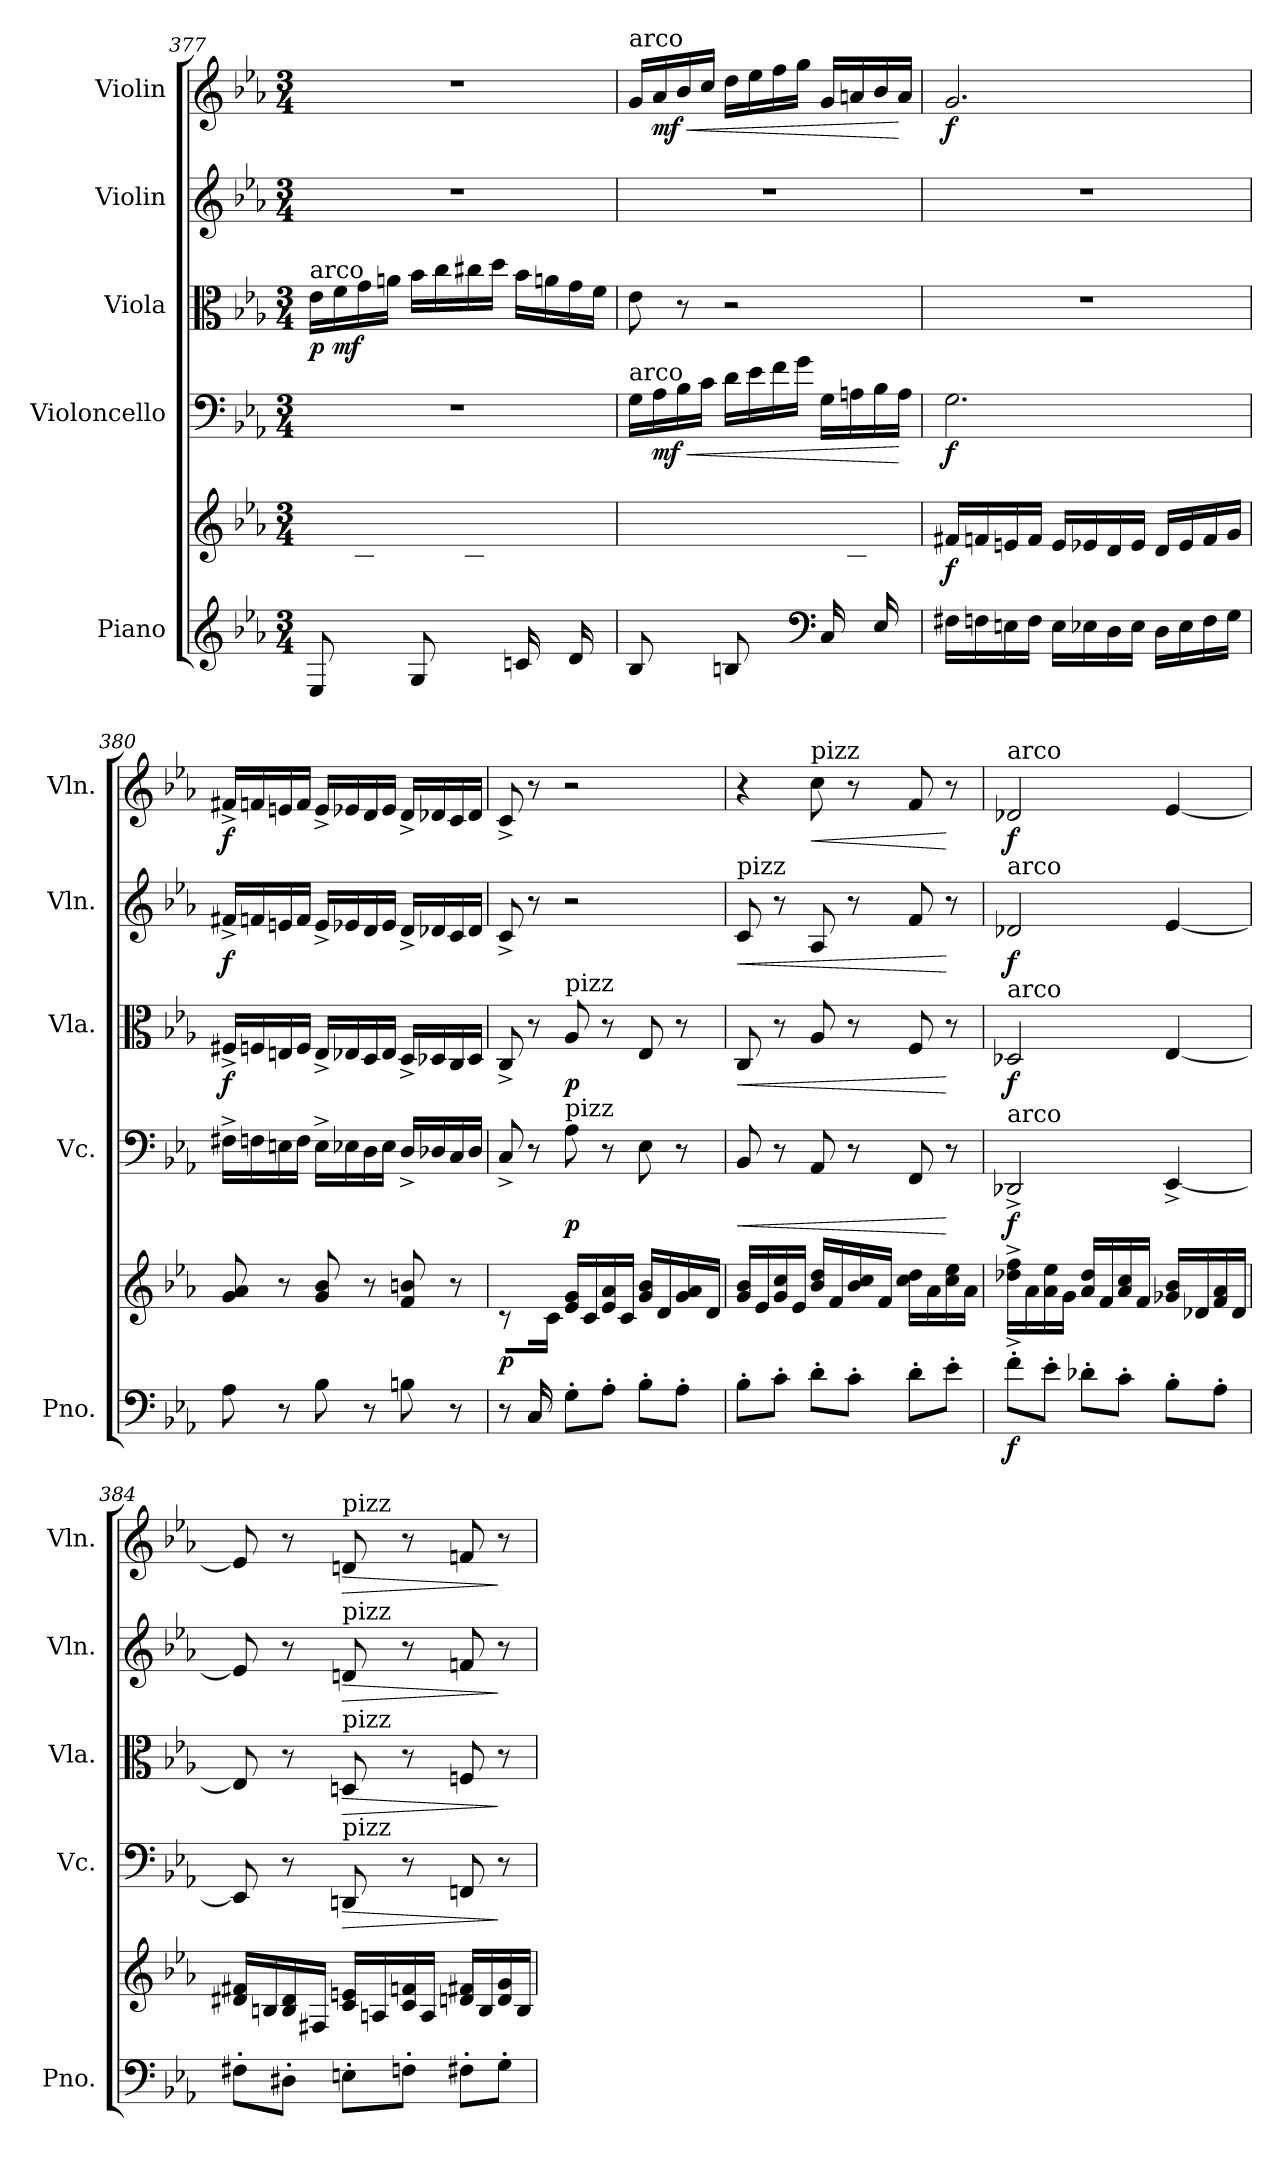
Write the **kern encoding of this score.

**kern	**kern	**dynam	**kern	**dynam	**kern	**dynam	**kern	**dynam	**kern	**dynam
*part5	*part5	*part5	*part4	*part4	*part3	*part3	*part2	*part2	*part1	*part1
*staff6	*staff5	*staff5/6	*staff4	*staff4	*staff3	*staff3	*staff2	*staff2	*staff1	*staff1
*I"Piano	*	*	*I"Violoncello	*	*I"Viola	*	*I"Violin	*	*I"Violin	*
*I'Pno.	*	*	*I'Vc.	*	*I'Vla.	*	*I'Vln.	*	*I'Vln.	*
!!LO:PB:g=z
*clefG2	*clefG2	*	*clefF4	*	*clefC3	*	*clefG2	*	*clefG2	*
*k[b-e-a-]	*k[b-e-a-]	*	*k[b-e-a-]	*	*k[b-e-a-]	*	*k[b-e-a-]	*	*k[b-e-a-]	*
*M3/4	*M3/4	*	*M3/4	*	*M3/4	*	*M3/4	*	*M3/4	*
=377	=377	=377	=377	=377	=377	=377	=377	=377	=377	=377
*^	*	*	*	*	*	*	*	*	*	*
!	!	!	!	!	!	!LO:TX:a:t=arco	!	!	!	!	!
!	!	!	!	!	!	!	!LO:DY:b	!	!	!	!
8E-/L	2.ryy	8ryy	.	2.r	.	16e-\LL	p	2.r	.	2.r	.
!	!	!	!	!	!	!	!LO:DY:b	!	!	!	!
.	.	.	.	.	.	16f\	mf	.	.	.	.
8ryy	.	8B-\ 8g\J	.	.	.	16g\	.	.	.	.	.
.	.	.	.	.	.	16an\JJ	.	.	.	.	.
8G/L	.	8ryy	.	.	.	16b-\LL	.	.	.	.	.
.	.	.	.	.	.	16cc\	.	.	.	.	.
8ryy	.	8B-\J	.	.	.	16cc#X\	.	.	.	.	.
.	.	.	.	.	.	16dd\JJ	.	.	.	.	.
16cn/LL	.	16ryy	.	.	.	16b-\LL	.	.	.	.	.
16ryy	.	16e-\	.	.	.	16an\	.	.	.	.	.
16d/	.	16ryy	.	.	.	16g\	.	.	.	.	.
16ryy	.	16a-\ 16b-\JJ	.	.	.	16f\JJ	.	.	.	.	.
=378	=378	=378	=378	=378	=378	=378	=378	=378	=378	=378	=378
!	!	!	!	!	!	!	!	!	!	!LO:TX:a:t=arco	!
!	!	!	!	!LO:TX:a:t=arco	!	!	!	!	!	!	!
8B-/L	4ryy	8ryy	.	16G\LL	.	8e-\	.	2.r	.	16g/LL	.
!	!	!	!	!	!LO:HP:b	!	!	!	!	!	!LO:HP:b
!	!	!	!	!	!LO:DY:n=1:b	!	!	!	!	!	!LO:DY:n=1:b
.	.	.	.	16A-\	< mf	.	.	.	.	16a-/	< mf
8ryy	.	8g\ 8ee-\J	.	16B-\	.	8r	.	.	.	16b-/	.
.	.	.	.	16c\JJ	.	.	.	.	.	16cc/JJ	.
8Bn/L	4ryy	8ryy	.	16d\LL	.	2r	.	.	.	16dd\LL	.
.	.	.	.	16e-\	.	.	.	.	.	16ee-\	.
8ryy	.	8e-\ 8g\J	.	16f\	.	.	.	.	.	16ff\	.
.	.	.	.	16g\JJ	.	.	.	.	.	16gg\JJ	.
*clefF4	*	*	*	*	*	*	*	*	*	*	*
16C/LL	4ryy	16ryy	.	16G\LL	.	.	.	.	.	16g/LL	.
16ryy	.	16c\	.	16An\	.	.	.	.	.	16an/	.
16E-/	.	16ryy	.	16B-\	.	.	.	.	.	16b-/	.
16ryy	.	16e-\JJ	.	16A\JJ	[	.	.	.	.	16a/JJ	[
*v	*v	*	*	*	*	*	*	*	*	*	*
!!LO:LB:g=z
=379	=379	=379	=379	=379	=379	=379	=379	=379	=379	=379
!	!	!LO:DY:b	!	!LO:DY:b	!	!	!	!	!	!LO:DY:b
16F#X\LL	16f#X/LL	f	2.G\	f	2.r	.	2.r	.	2.g/	f
16Fn\	16fn/	.	.	.	.	.	.	.	.	.
16En\	16en/	.	.	.	.	.	.	.	.	.
16F\JJ	16f/JJ	.	.	.	.	.	.	.	.	.
16E\LL	16e/LL	.	.	.	.	.	.	.	.	.
16E-X\	16e-X/	.	.	.	.	.	.	.	.	.
16D\	16d/	.	.	.	.	.	.	.	.	.
16E-\JJ	16e-/JJ	.	.	.	.	.	.	.	.	.
16D\LL	16d/LL	.	.	.	.	.	.	.	.	.
16E-\	16e-/	.	.	.	.	.	.	.	.	.
16F\	16f/	.	.	.	.	.	.	.	.	.
16G\JJ	16g/JJ	.	.	.	.	.	.	.	.	.
=380	=380	=380	=380	=380	=380	=380	=380	=380	=380	=380
!	!	!	!	!	!	!LO:DY:b	!	!LO:DY:b	!	!LO:DY:b
8A-\	8g/ 8a-/	.	16F#X^\LL	.	16F#X^/LL	f	16f#X^/LL	f	16f#X^/LL	f
.	.	.	16Fn\	.	16Fn/	.	16fn/	.	16fn/	.
8r	8r	.	16En\	.	16En/	.	16en/	.	16en/	.
.	.	.	16F\JJ	.	16F/JJ	.	16f/JJ	.	16f/JJ	.
8B-\	8g/ 8b-/	.	16E^\LL	.	16E^/LL	.	16e^/LL	.	16e^/LL	.
.	.	.	16E-X\	.	16E-X/	.	16e-X/	.	16e-X/	.
8r	8r	.	16D\	.	16D/	.	16d/	.	16d/	.
.	.	.	16E-\JJ	.	16E-/JJ	.	16e-/JJ	.	16e-/JJ	.
8Bn\	8f/ 8bn/	.	16D^/LL	.	16D^/LL	.	16d^/LL	.	16d^/LL	.
.	.	.	16D-X/	.	16D-X/	.	16d-X/	.	16d-X/	.
8r	8r	.	16C/	.	16C/	.	16c/	.	16c/	.
.	.	.	16D-/JJ	.	16D-/JJ	.	16d-/JJ	.	16d-/JJ	.
!!LO:PB:g=z
=381	=381	=381	=381	=381	=381	=381	=381	=381	=381	=381
*^	*	*	*	*	*	*	*	*	*	*
!	!	!	!LO:DY:b	!	!	!	!	!	!	!	!
8ryy	8r	8r	p	8C^/	.	8C^/	.	8c^/	.	8c^/	.
16C/LL	8C/	16ryy	.	8r	.	8r	.	8r	.	8r	.
2ryy	.	16c\JJ	.	.	.	.	.	.	.	.	.
!	!	!	!	!	!	!LO:TX:a:t=pizz	!	!	!	!	!
!	!	!	!	!LO:TX:a:t=pizz	!	!	!	!	!	!	!
!	!	!	!	!	!LO:DY:b	!	!LO:DY:b	!	!	!	!
.	8G'\L	16e-/ 16g/LL	.	8A-\	p	8A-/	p	2r	.	2r	.
.	.	16c/	.	.	.	.	.	.	.	.	.
.	8A-'\J	16e-/ 16a-/	.	8r	.	8r	.	.	.	.	.
.	.	16c/JJ	.	.	.	.	.	.	.	.	.
.	8B-'\L	16g/ 16b-/LL	.	8E-\	.	8E-/	.	.	.	.	.
.	.	16d/	.	.	.	.	.	.	.	.	.
.	8A-'\J	16g/ 16a-/	.	8r	.	8r	.	.	.	.	.
16ryy	.	16d/JJ	.	.	.	.	.	.	.	.	.
*v	*v	*	*	*	*	*	*	*	*	*	*
=382	=382	=382	=382	=382	=382	=382	=382	=382	=382	=382
!	!	!	!	!	!	!	!LO:TX:a:t=pizz	!	!	!
!	!	!	!	!LO:HP:b	!	!LO:HP:b	!	!LO:HP:b	!	!
8B-'\L	16g/ 16b-/LL	.	8BB-/	<	8C/	<	8c/	<	4r	.
.	16e-/	.	.	.	.	.	.	.	.	.
8c'\J	16g/ 16cc/	.	8r	.	8r	.	8r	.	.	.
.	16e-/JJ	.	.	.	.	.	.	.	.	.
!	!	!	!	!	!	!	!	!	!LO:TX:a:t=pizz	!
!	!	!	!	!	!	!	!	!	!	!LO:HP:b
8d'\L	16b-/ 16dd/LL	.	8AA-/	.	8A-/	.	8A-/	.	8cc\	<
.	16f/	.	.	.	.	.	.	.	.	.
8c'\J	16b-/ 16cc/	.	8r	.	8r	.	8r	.	8r	.
.	16f/JJ	.	.	.	.	.	.	.	.	.
8d'\L	16cc\ 16dd\LL	.	8FF/	.	8F/	.	8f/	.	8f/	.
.	16a-\	.	.	.	.	.	.	.	.	.
8e-'\J	16cc\ 16ee-\	.	8r	[	8r	[	8r	[	8r	[
.	16a-\JJ	.	.	.	.	.	.	.	.	.
=383	=383	=383	=383	=383	=383	=383	=383	=383	=383	=383
!	!	!	!	!	!	!	!	!	!LO:TX:a:t=arco	!
!	!	!	!	!	!	!	!LO:TX:a:t=arco	!	!	!
!	!	!	!	!	!LO:TX:a:t=arco	!	!	!	!	!
!	!	!	!LO:TX:a:t=arco	!	!	!	!	!	!	!
!	!	!LO:DY:b=2	!	!LO:DY:b	!	!LO:DY:b	!	!LO:DY:b	!	!LO:DY:b
8f'^\L	16dd-X\^ 16ff\^LL	f	2DD-X^/	f	2D-X/	f	2d-X/	f	2d-X/	f
.	16a-\	.	.	.	.	.	.	.	.	.
8e-'\J	16a-\ 16ee-\	.	.	.	.	.	.	.	.	.
.	16g\JJ	.	.	.	.	.	.	.	.	.
8d-X'\L	16a-/ 16dd-/LL	.	.	.	.	.	.	.	.	.
.	16f/	.	.	.	.	.	.	.	.	.
8c'\J	16a-/ 16cc/	.	.	.	.	.	.	.	.	.
.	16f/JJ	.	.	.	.	.	.	.	.	.
8B-'\L	16g-X/ 16b-/LL	.	[4EE-^/	.	[4E-/	.	[4e-/	.	[4e-/	.
.	16d-X/	.	.	.	.	.	.	.	.	.
8A-'\J	16f/ 16a-/	.	.	.	.	.	.	.	.	.
.	16d-/JJ	.	.	.	.	.	.	.	.	.
!!LO:LB:g=z
=384	=384	=384	=384	=384	=384	=384	=384	=384	=384	=384
8F#X'\L	16d#X/ 16f#X/LL	.	8EE-/]	.	8E-/]	.	8e-/]	.	8e-/]	.
.	16Bn/	.	.	.	.	.	.	.	.	.
8D#X'\J	16B/ 16d#/	.	8r	.	8r	.	8r	.	8r	.
.	16F#X/JJ	.	.	.	.	.	.	.	.	.
!	!	!	!	!	!	!	!	!	!LO:TX:a:t=pizz	!
!	!	!	!	!	!	!	!LO:TX:a:t=pizz	!	!	!
!	!	!	!	!	!LO:TX:a:t=pizz	!	!	!	!	!
!	!	!	!LO:TX:a:t=pizz	!	!	!	!	!	!	!
!	!	!	!	!LO:HP:b	!	!LO:HP:b	!	!LO:HP:b	!	!LO:HP:b
8En'\L	16c/ 16en/LL	.	8DDn/	>	8Dn/	>	8dn/	>	8dn/	>
.	16An/	.	.	.	.	.	.	.	.	.
8Fn'\J	16c/ 16fn/	.	8r	.	8r	.	8r	.	8r	.
.	16A/JJ	.	.	.	.	.	.	.	.	.
8F#X'\L	16dn/ 16f#X/LL	.	8FFn/	.	8Fn/	.	8fn/	.	8fn/	.
.	16B/	.	.	.	.	.	.	.	.	.
8G'\J	16d/ 16g/	.	8r	]	8r	]	8r	]	8r	]
.	16B/JJ	.	.	.	.	.	.	.	.	.
=	=	=	=	=	=	=	=	=	=	=
*-	*-	*-	*-	*-	*-	*-	*-	*-	*-	*-
